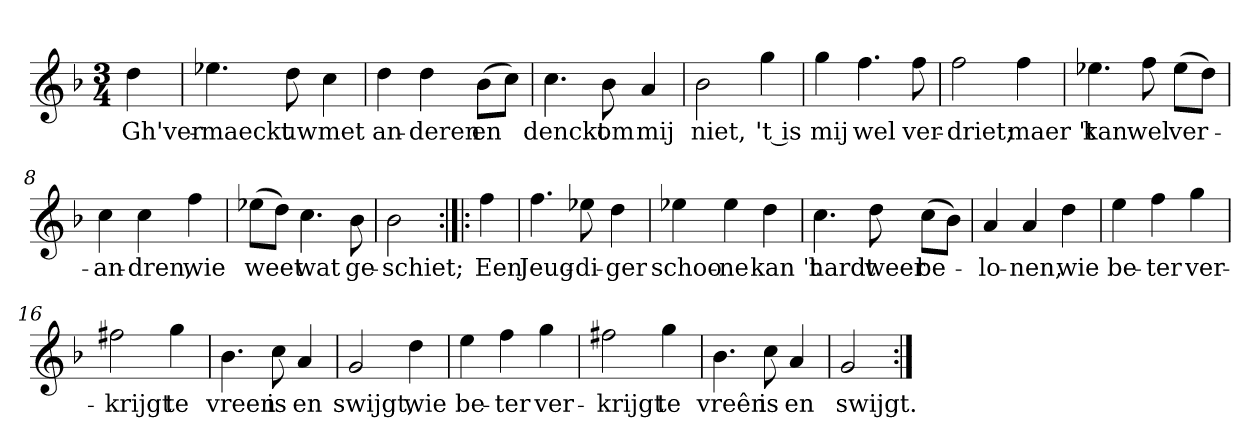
**kern	**text
*part1	*part1
*staff1	*staff1
*clefG2	*
*k[b-]	*
*G:dor	*
*M3/4	*
*MM120	*
=	=
4dd	Gh'ver-
=1	=1
4.ee-X	-maeckt
8dd	uw
4cc	met
=2	=2
4dd	an-
4dd	-deren
(8b-\L	en
8cc\J)	.
=3	=3
4.cc	denckt
8b-	om
4a	mij
=4	=4
2b-	niet,
4gg	't is
=5	=5
4gg	mij
4.ff	wel
8ff	ver-
=6	=6
2ff	-driet;
4ff	maer 't
=7	=7
4.ee-X	kan
8ff	wel
(8ee-\L	ver-
8dd\J)	.
=8	=8
4cc	-an-
4cc	-dren,
4ff	wie
=9	=9
(8ee-X\L	weet
8dd\J)	.
4.cc	wat
8b-	ge-
=10	=10
2b-	-schiet;
=:|!|:	=:|!|:
4ff	Een
=11	=11
4.ff	Jeug-
8ee-X	-di-
4dd	-ger
=12	=12
4ee-X	schoo-
4ee-	-ne
4dd	kan 't
=13	=13
4.cc	hardt
8dd	weer
(8cc\L	be-
8b-\J)	.
=14	=14
4a	-lo-
4a	-nen,
4dd	wie
=15	=15
4ee	be-
4ff	-ter
4gg	ver-
=16	=16
2ff#X	-krijgt
4gg	te
=17	=17
4.b-	vreen
8cc	is
4a	en
=18	=18
2g	swijgt,
4dd	wie
=19	=19
4ee	be-
4ff	-ter
4gg	ver-
=20	=20
2ff#X	-krijgt
4gg	te
=21	=21
4.b-	vreên
8cc	is
4a	en
=22	=22
2g	swijgt.
=:|!	=:|!
*-	*-
